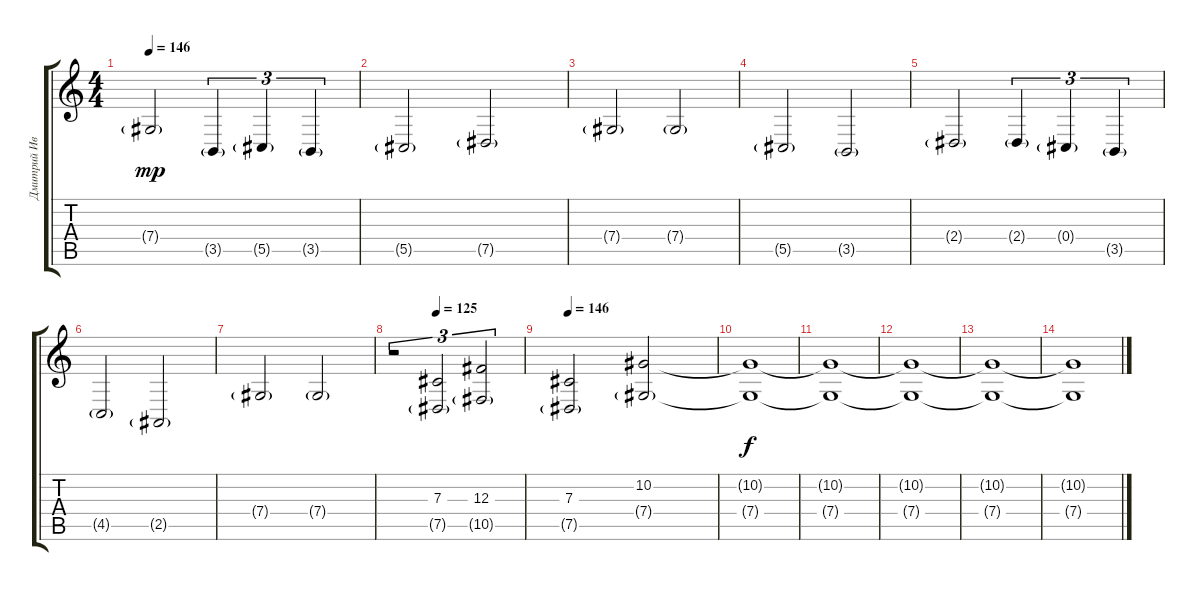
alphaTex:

\track ("Дмитрий Иванов" "Дмитрий Ив") {instrument stringensemble1}
\staff {score tabs}
\tuning (Eb4 Bb3 Gb3 Db3 Ab2 Eb2) {hide}
\ts (4 4)
\tempo 146
\clef g2
\ks c
7.4{g}.2{dy mp} 3.5{g}.4{tu (3 2)} 5.5{g}.4{tu (3 2)} 3.5{g}.4{tu (3 2)} |
5.5{g}.2 7.5{g}.2 |
7.4{g}.2 7.4{g}.2 |
5.5{g}.2 3.5{g}.2 |
2.4{g}.2 2.4{g}.4{tu (3 2)} 0.4{g}.4{tu (3 2)} 3.5{g}.4{tu (3 2)} |
4.5{g}.2 2.5{g}.2 |
7.4{g}.2 7.4{g}.2 |
\tempo (125 0.3333333333333333)
r.2{tu (3 2)} (7.3 7.5{g}).2{tu (3 2)} (12.3 10.5{g}).2{tu (3 2)} |
\tempo 146
(7.3 7.5{g}).2 (10.2 7.4{g}).2 |
(10.2{t} 7.4{t}).1{dy f} |
(10.2{t} 7.4{t}).1 |
(10.2{t} 7.4{t}).1 |
(10.2{t} 7.4{t}).1 |
(10.2{t} 7.4{t}).1
